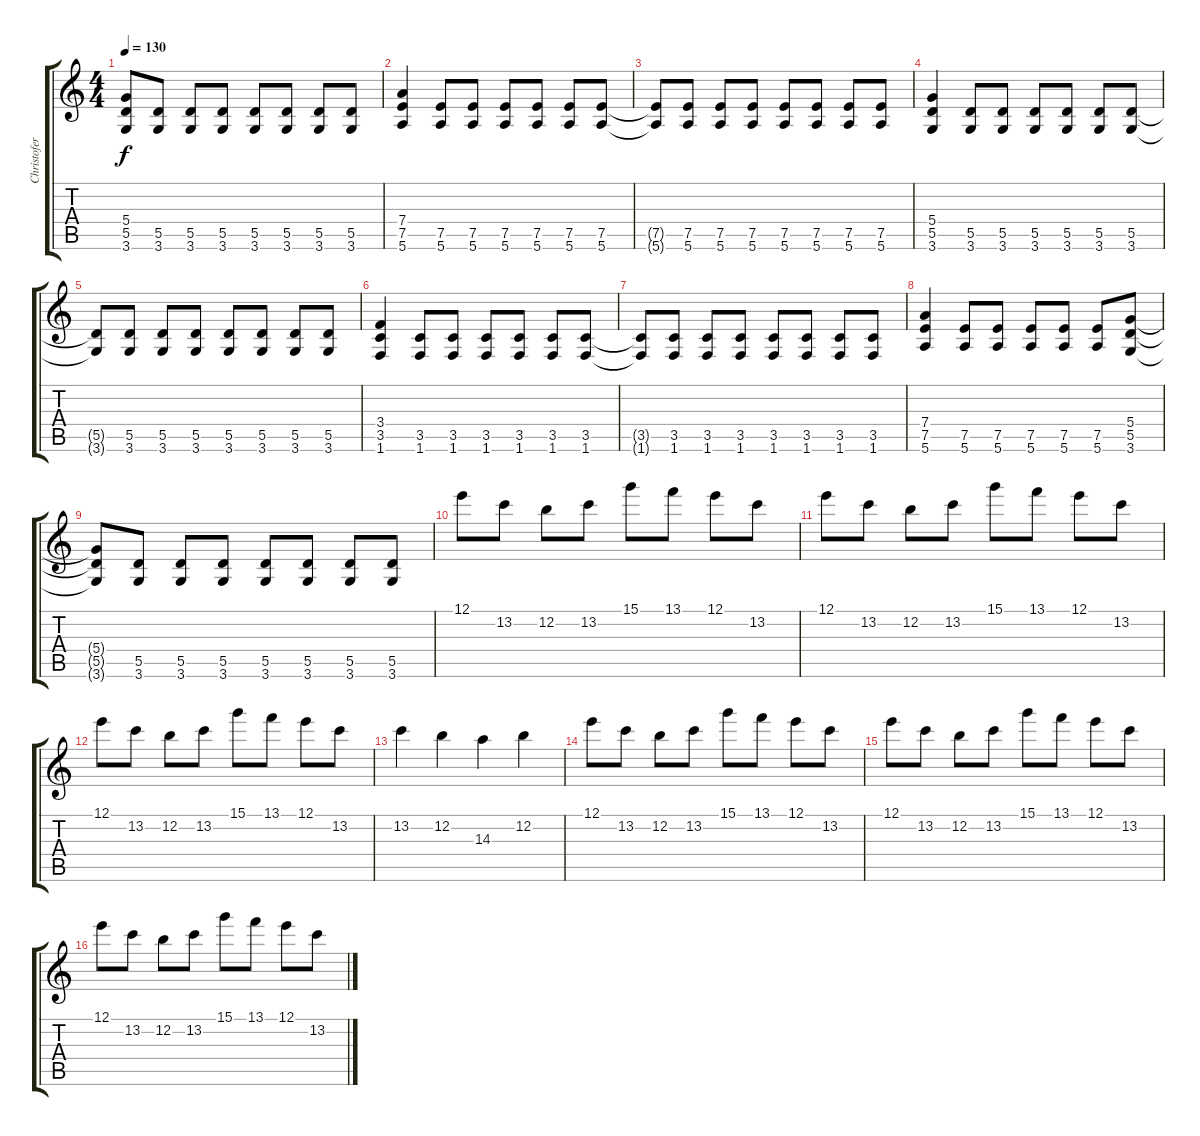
\track ("Christofer Johnsson" "Christofer") {instrument distortionguitar}
\staff {score tabs}
\tuning (E4 B3 G3 D3 A2 E2) {hide}
\ts (4 4)
\tempo 130
\clef g2
\ks c
(5.4{t} 5.5{t} 3.6{t}).8{dy f} (5.5 3.6).8 (5.5 3.6).8 (5.5 3.6).8 (5.5 3.6).8 (5.5 3.6).8 (5.5 3.6).8 (5.5 3.6).8 |
(7.4 7.5 5.6).4 (7.5 5.6).8 (7.5 5.6).8 (7.5 5.6).8 (7.5 5.6).8 (7.5 5.6).8 (7.5 5.6).8 |
(7.5{t} 5.6{t}).8 (7.5 5.6).8 (7.5 5.6).8 (7.5 5.6).8 (7.5 5.6).8 (7.5 5.6).8 (7.5 5.6).8 (7.5 5.6).8 |
(5.4 5.5 3.6).4 (5.5 3.6).8 (5.5 3.6).8 (5.5 3.6).8 (5.5 3.6).8 (5.5 3.6).8 (5.5 3.6).8 |
(5.5{t} 3.6{t}).8 (5.5 3.6).8 (5.5 3.6).8 (5.5 3.6).8 (5.5 3.6).8 (5.5 3.6).8 (5.5 3.6).8 (5.5 3.6).8 |
(3.4 3.5 1.6).4 (3.5 1.6).8 (3.5 1.6).8 (3.5 1.6).8 (3.5 1.6).8 (3.5 1.6).8 (3.5 1.6).8 |
(3.5{t} 1.6{t}).8 (3.5 1.6).8 (3.5 1.6).8 (3.5 1.6).8 (3.5 1.6).8 (3.5 1.6).8 (3.5 1.6).8 (3.5 1.6).8 |
(7.4 7.5 5.6).4 (7.5 5.6).8 (7.5 5.6).8 (7.5 5.6).8 (7.5 5.6).8 (7.5 5.6).8 (5.4 5.5 3.6).8 |
(5.4{t} 5.5{t} 3.6{t}).8 (5.5 3.6).8 (5.5 3.6).8 (5.5 3.6).8 (5.5 3.6).8 (5.5 3.6).8 (5.5 3.6).8 (5.5 3.6).8 |
12.1.8 13.2.8 12.2.8 13.2.8 15.1.8 13.1.8 12.1.8 13.2.8 |
12.1.8 13.2.8 12.2.8 13.2.8 15.1.8 13.1.8 12.1.8 13.2.8 |
12.1.8 13.2.8 12.2.8 13.2.8 15.1.8 13.1.8 12.1.8 13.2.8 |
13.2.4 12.2.4 14.3.4 12.2.4 |
12.1.8 13.2.8 12.2.8 13.2.8 15.1.8 13.1.8 12.1.8 13.2.8 |
12.1.8 13.2.8 12.2.8 13.2.8 15.1.8 13.1.8 12.1.8 13.2.8 |
12.1.8 13.2.8 12.2.8 13.2.8 15.1.8 13.1.8 12.1.8 13.2.8
